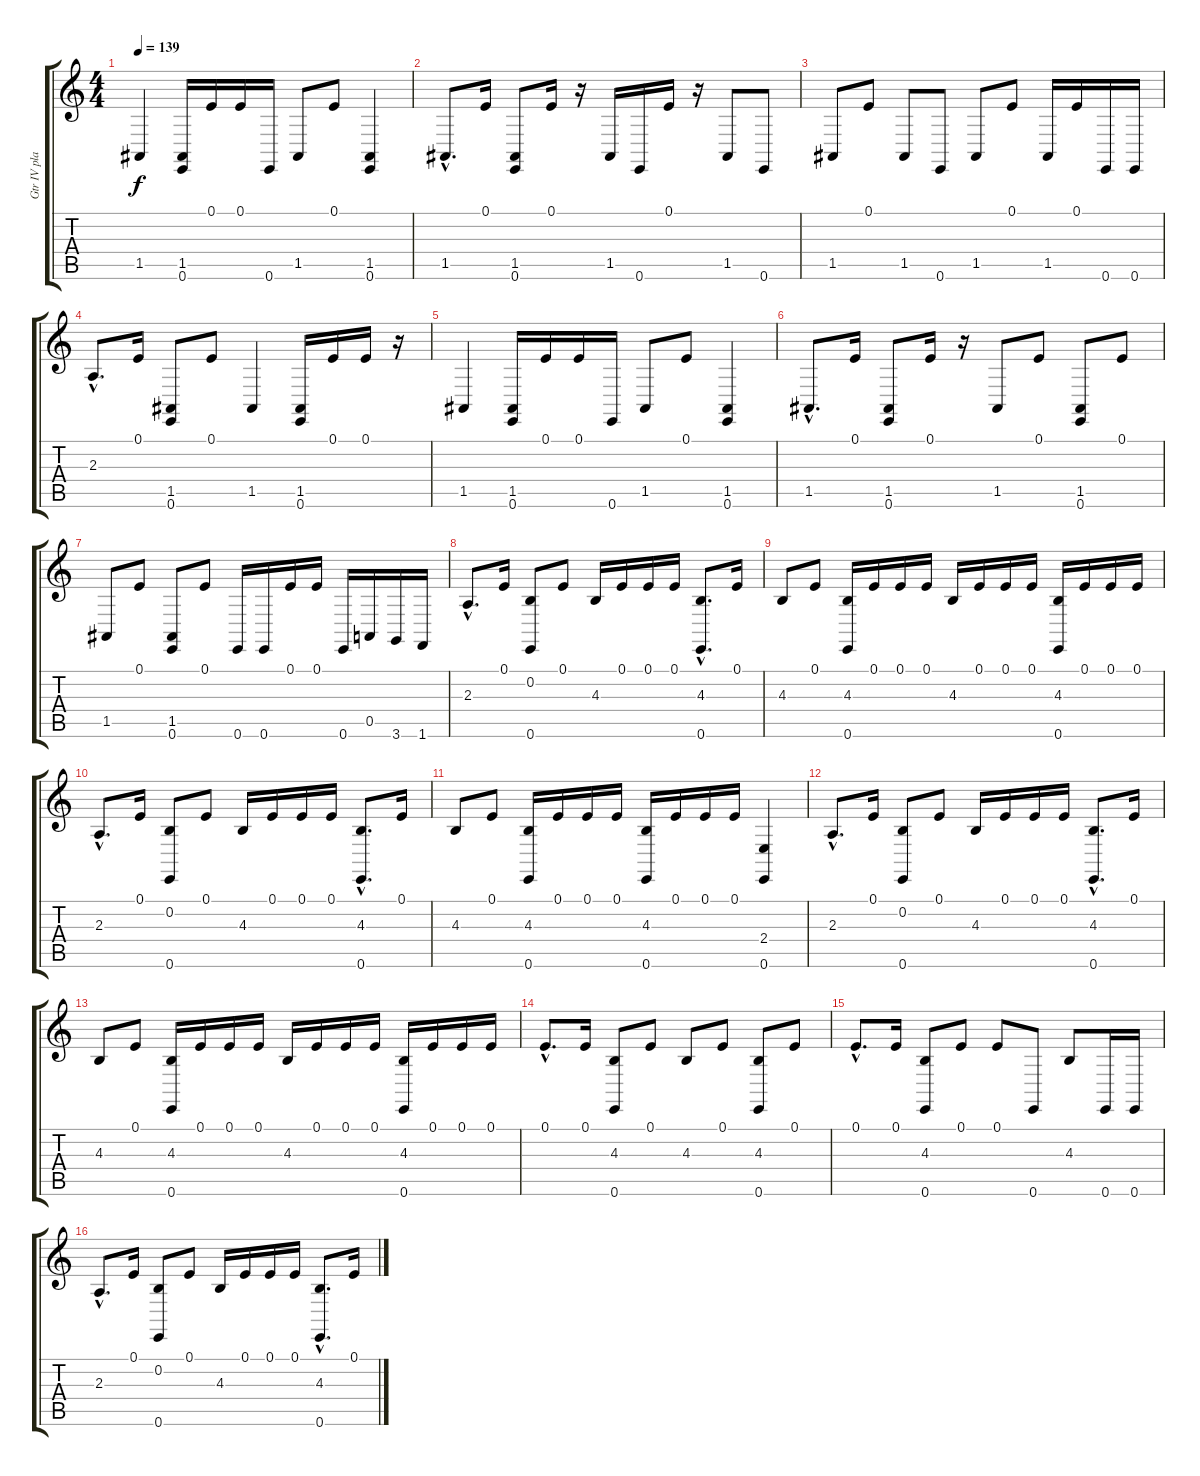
\track ("Gtr IV played by ???" "Gtr IV pla") {instrument acousticgrandpiano}
\staff {score tabs}
\tuning (E4 B3 G3 D3 A2 E2) {hide}
\ts (4 4)
\tempo 139
\clef g2
\ks c
1.5.4{dy f} (1.5 0.6).16 0.1.16 0.1.16 0.6.16 1.5.8 0.1.8 (1.5 0.6).4 |
1.5{hac}.8{d} 0.1.16 (1.5 0.6).8 0.1.16 r.16 1.5.16 0.6.16 0.1.16 r.16 1.5.8 0.6.8 |
1.5.8 0.1.8 1.5.8 0.6.8 1.5.8 0.1.8 1.5.16 0.1.16 0.6.16 0.6.16 |
2.3{hac}.8{d} 0.1.16 (1.5 0.6).8 0.1.8 1.5.4 (1.5 0.6).16 0.1.16 0.1.16 r.16 |
1.5.4 (1.5 0.6).16 0.1.16 0.1.16 0.6.16 1.5.8 0.1.8 (1.5 0.6).4 |
1.5{hac}.8{d} 0.1.16 (1.5 0.6).8 0.1.16 r.16 1.5.8 0.1.8 (1.5 0.6).8 0.1.8 |
1.5.8 0.1.8 (1.5 0.6).8 0.1.8 0.6.16 0.6.16 0.1.16 0.1.16 0.6.16 0.5.16 3.6.16 1.6.16 |
2.3{hac}.8{d} 0.1.16 (0.2 0.6).8 0.1.8 4.3.16 0.1.16 0.1.16 0.1.16 (4.3{hac} 0.6{hac}).8{d} 0.1.16 |
4.3.8 0.1.8 (4.3 0.6).16 0.1.16 0.1.16 0.1.16 4.3.16 0.1.16 0.1.16 0.1.16 (4.3 0.6).16 0.1.16 0.1.16 0.1.16 |
2.3{hac}.8{d} 0.1.16 (0.2 0.6).8 0.1.8 4.3.16 0.1.16 0.1.16 0.1.16 (4.3{hac} 0.6{hac}).8{d} 0.1.16 |
4.3.8 0.1.8 (4.3 0.6).16 0.1.16 0.1.16 0.1.16 (4.3 0.6).16 0.1.16 0.1.16 0.1.16 (2.4 0.6).4 |
2.3{hac}.8{d} 0.1.16 (0.2 0.6).8 0.1.8 4.3.16 0.1.16 0.1.16 0.1.16 (4.3{hac} 0.6{hac}).8{d} 0.1.16 |
4.3.8 0.1.8 (4.3 0.6).16 0.1.16 0.1.16 0.1.16 4.3.16 0.1.16 0.1.16 0.1.16 (4.3 0.6).16 0.1.16 0.1.16 0.1.16 |
0.1{hac}.8{d} 0.1.16 (4.3 0.6).8 0.1.8 4.3.8 0.1.8 (4.3 0.6).8 0.1.8 |
0.1{hac}.8{d} 0.1.16 (4.3 0.6).8 0.1.8 0.1.8 0.6.8 4.3.8 0.6.16 0.6.16 |
2.3{hac}.8{d} 0.1.16 (0.2 0.6).8 0.1.8 4.3.16 0.1.16 0.1.16 0.1.16 (4.3{hac} 0.6{hac}).8{d} 0.1.16
